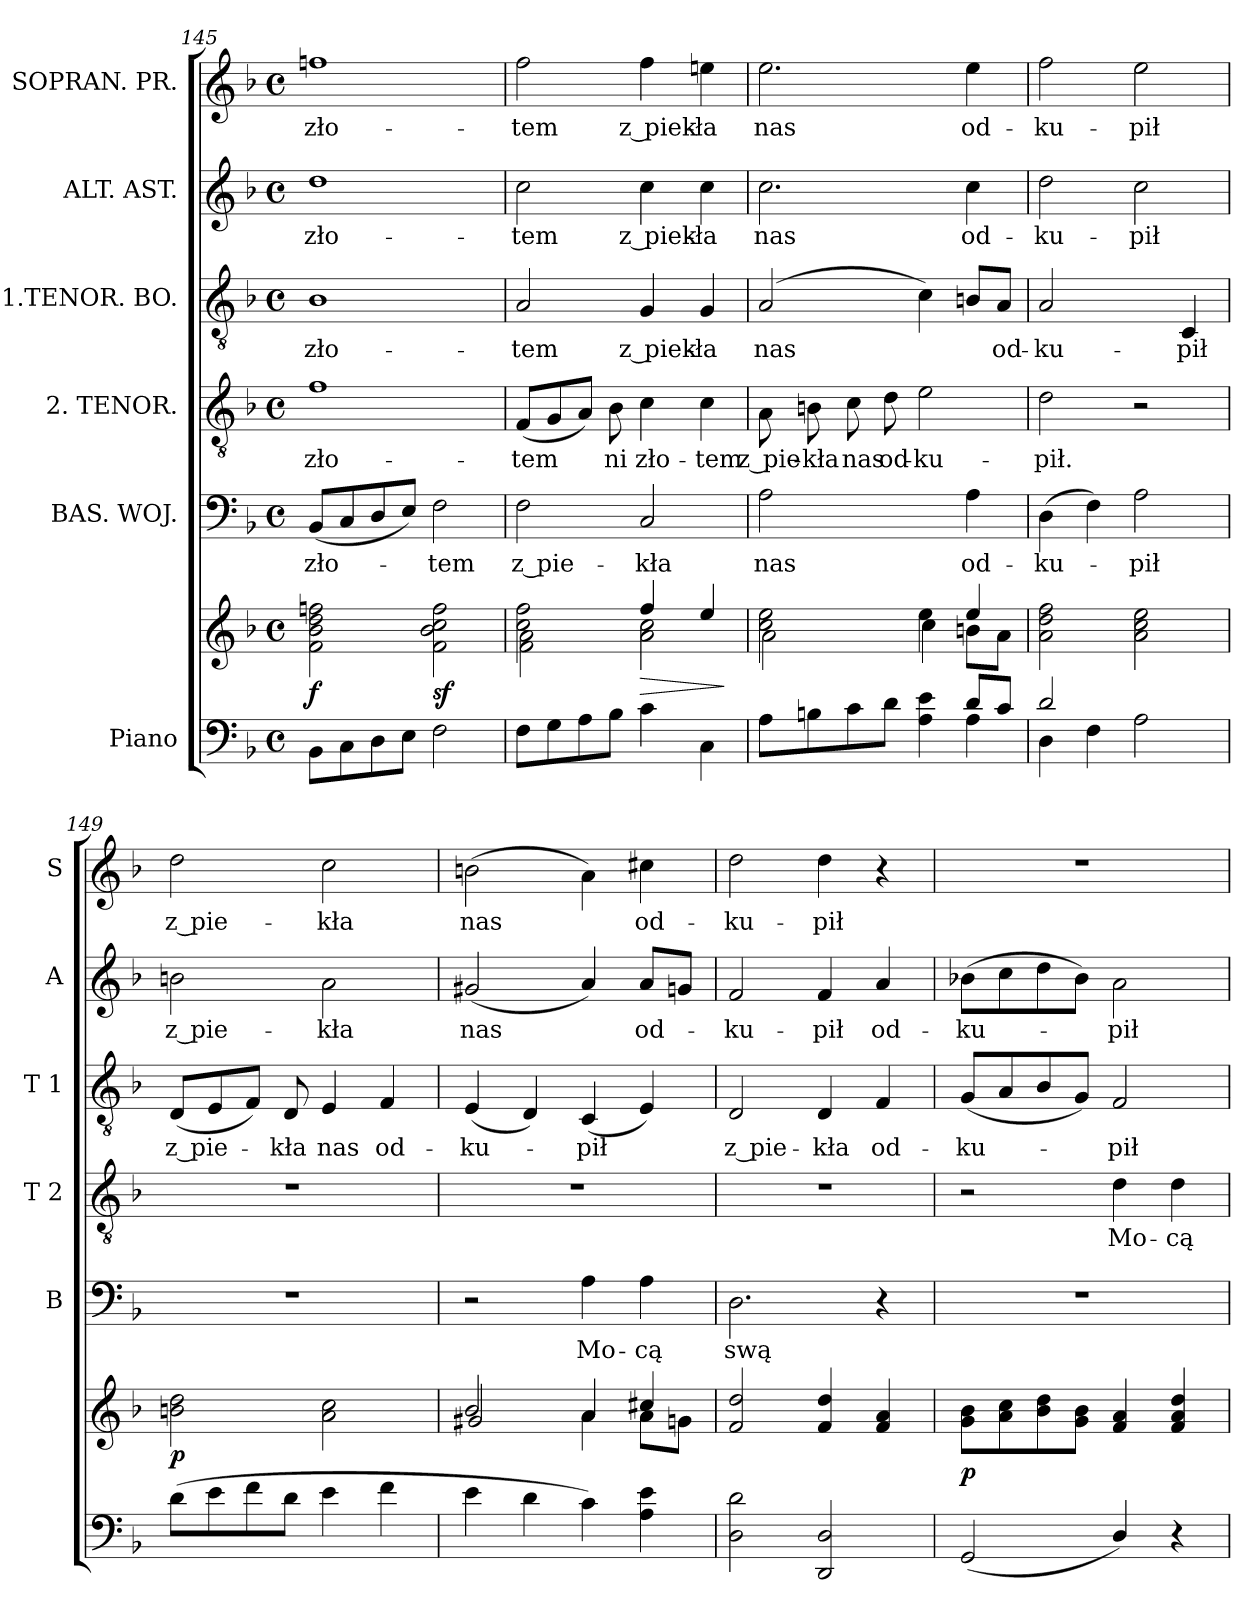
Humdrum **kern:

**kern	**kern	**dynam	**kern	**text	**kern	**text	**kern	**text	**kern	**text	**kern	**text
*part6	*part6	*part6	*part5	*part5	*part4	*part4	*part3	*part3	*part2	*part2	*part1	*part1
*staff7	*staff6	*staff6/7	*staff5	*staff5	*staff4	*staff4	*staff3	*staff3	*staff2	*staff2	*staff1	*staff1
*I"Piano	*	*	*I"BAS. WOJ.	*	*I"2. TENOR.	*	*I"1.TENOR. BO.	*	*I"ALT. AST.	*	*I"SOPRAN. PR.	*
*	*	*	*I'B	*	*I'T 2	*	*I'T 1	*	*I'A	*	*I'S	*
*clefF4	*clefG2	*	*clefF4	*	*clefGv2	*	*clefGv2	*	*clefG2	*	*clefG2	*
*k[b-]	*k[b-]	*	*k[b-]	*	*k[b-]	*	*k[b-]	*	*k[b-]	*	*k[b-]	*
*d:	*d:	*	*d:	*	*d:	*	*d:	*	*d:	*	*d:	*
*M4/4	*M4/4	*	*M4/4	*	*M4/4	*	*M4/4	*	*M4/4	*	*M4/4	*
*met(c)	*met(c)	*	*met(c)	*	*met(c)	*	*met(c)	*	*met(c)	*	*met(c)	*
=145	=145	=145	=145	=145	=145	=145	=145	=145	=145	=145	=145	=145
8BB-\L	2f\ 2b-\ 2dd\ 2ffn\	f	(8BB-/L	zło-	1f	zło-	1B-	zło-	1dd	zło-	1ffn	zło-
8C\	.	.	8C/	.	.	.	.	.	.	.	.	.
8D\	.	.	8D/	.	.	.	.	.	.	.	.	.
8E\J	.	.	8E/J)	.	.	.	.	.	.	.	.	.
2F\	2f\ 2b-\ 2cc\ 2ff\	sf	2F\	tem	.	.	.	.	.	.	.	.
=146	=146	=146	=146	=146	=146	=146	=146	=146	=146	=146	=146	=146
*	*^	*	*	*	*	*	*	*	*	*	*	*
8F\L	2cc\ 2ff\	2f\ 2a\	.	2F\	z pie-	(8F/L	-tem	2A/	-tem	2cc\	-tem	2ff\	-tem
8G\	.	.	.	.	.	8G/	.	.	.	.	.	.	.
8A\	.	.	.	.	.	8A/J)	.	.	.	.	.	.	.
8B-\J	.	.	.	.	.	8B-\	ni	.	.	.	.	.	.
4c\	4ff/	2a\ 2cc\	>	2C/	-kła	4c\	zło-	4G/	z piek-	4cc\	z piek-	4ff\	z piek-
4C\	4ee/	.	.	.	.	4c\	-tem	4G/	-ła	4cc\	-ła	4een\	-ła
*	*v	*v	*	*	*	*	*	*	*	*	*	*	*
.	.	]	.	.	.	.	.	.	.	.	.	.
=147	=147	=147	=147	=147	=147	=147	=147	=147	=147	=147	=147	=147
*^	*^	*	*	*	*	*	*	*	*	*	*	*
8A\L	2.ryy	2cc\ 2ee\	2a\	.	2A\	nas	8A\	z pie-	(2A/	nas	2.cc\	nas	2.ee\	nas
8Bn\	.	.	.	.	.	.	8Bn\	-kła	.	.	.	.	.	.
8c\	.	.	.	.	.	.	8c\	nas	.	.	.	.	.	.
8d\J	.	.	.	.	.	.	8d\	od-	.	.	.	.	.	.
4A\ 4e\	.	4ee\	4cc\	.	4ryy	.	2e\	-ku-	4c\)	.	.	.	.	.
8d/L	4A\	4ee/	8bn\L	.	4A\	od-	.	.	8Bn/L	.	4cc\	od-	4ee\	od-
8c/J	.	.	8a\J	.	.	.	.	.	8A/J	od-	.	.	.	.
*	*	*v	*v	*	*	*	*	*	*	*	*	*	*	*
=148	=148	=148	=148	=148	=148	=148	=148	=148	=148	=148	=148	=148	=148
2d/	4D\	2a\ 2dd\ 2ff\	.	(4D\	-ku-	2d\	-pił.	2A/	-ku-	2dd\	-ku-	2ff\	-ku-
.	4F\	.	.	4F\)	.	.	.	.	.	.	.	.	.
2ryy	2A\	2a\ 2cc\ 2ee\	.	2A\	-pił	2r	.	4ryy	.	2cc\	-pił	2ee\	-pił
.	.	.	.	.	.	.	.	4C/	-pił	.	.	.	.
*v	*v	*	*	*	*	*	*	*	*	*	*	*	*
=149	=149	=149	=149	=149	=149	=149	=149	=149	=149	=149	=149	=149
(8d\L	2bn\ 2dd\	p	1r	.	1r	.	(8D/L	z pie-	2bn\	z pie-	2dd\	z pie-
8e\	.	.	.	.	.	.	8E/	.	.	.	.	.
8f\	.	.	.	.	.	.	8F/J)	.	.	.	.	.
8d\J	.	.	.	.	.	.	8D/	-kła	.	.	.	.
4e\	2a\ 2cc\	.	.	.	.	.	4E/	nas	2a\	-kła	2cc\	-kła
4f\	.	.	.	.	.	.	4F/	od-	.	.	.	.
=150	=150	=150	=150	=150	=150	=150	=150	=150	=150	=150	=150	=150
*	*^	*	*	*	*	*	*	*	*	*	*	*
4e\	2b-/	2g#X/	.	2r	.	1r	.	(4E/	-ku-	(2g#X/	nas	(2bn\	nas
4d\	.	.	.	.	.	.	.	4D/)	.	.	.	.	.
4c\)	4a/	4a\	.	4A\	Mo-	.	.	(4C/	-pił	4a/)	.	4a\)	.
4A\ 4e\	4cc#X/	8a\L	.	4A\	-cą	.	.	4E/)	.	8a/L	od-	4cc#X\	od-
.	.	8gn\J	.	.	.	.	.	.	.	8gn/J	.	.	.
*	*v	*v	*	*	*	*	*	*	*	*	*	*	*
=151	=151	=151	=151	=151	=151	=151	=151	=151	=151	=151	=151	=151
2D\ 2d\	2f/ 2dd/	.	2.D\	swą	1r	.	2D/	z pie-	2f/	-ku-	2dd\	-ku-
2DD/ 2D/	4f/ 4dd/	.	.	.	.	.	4D/	-kła	4f/	-pił	4dd\	-pił
.	4f/ 4a/	.	4r	.	.	.	4F/	od-	4a/	od-	4r	.
=152	=152	=152	=152	=152	=152	=152	=152	=152	=152	=152	=152	=152
(2GG/	8g\ 8b-\L	p	1r	.	2r	.	(8G/L	-ku-	(8b-X\L	-ku-	1r	.
.	8a\ 8cc\	.	.	.	.	.	8A/	.	8cc\	.	.	.
.	8b-\ 8dd\	.	.	.	.	.	8B-/	.	8dd\	.	.	.
.	8g\ 8b-\J	.	.	.	.	.	8G/J)	.	8b-\J)	.	.	.
4D/)	4f/ 4a/	.	.	.	4d\	Mo-	2F/	-pił	2a\	-pił	.	.
4r	4f/ 4a/ 4dd/	.	.	.	4d\	-cą	.	.	.	.	.	.
=	=	=	=	=	=	=	=	=	=	=	=	=
*-	*-	*-	*-	*-	*-	*-	*-	*-	*-	*-	*-	*-
